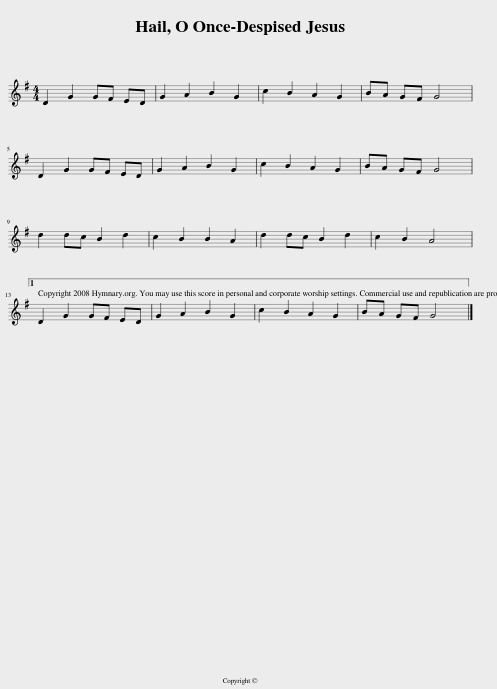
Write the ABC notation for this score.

X:1
L:1/8
M:4/4
I:linebreak $
K:G
V:1 treble
V:1
 D2 G2 GF ED | G2 A2 B2 G2 | c2 B2 A2 G2 | BA GF G4 |$ D2 G2 GF ED | %5
 G2 A2 B2 G2 | c2 B2 A2 G2 | BA GF G4 |$ d2 dc B2 d2 | c2 B2 B2 A2 | %10
 d2 dc B2 d2 | c2 B2 A4 |1$ D2 G2 GF ED | G2 A2 B2 G2 | c2 B2 A2 G2 | %15
 BA GF G4 |] %16
